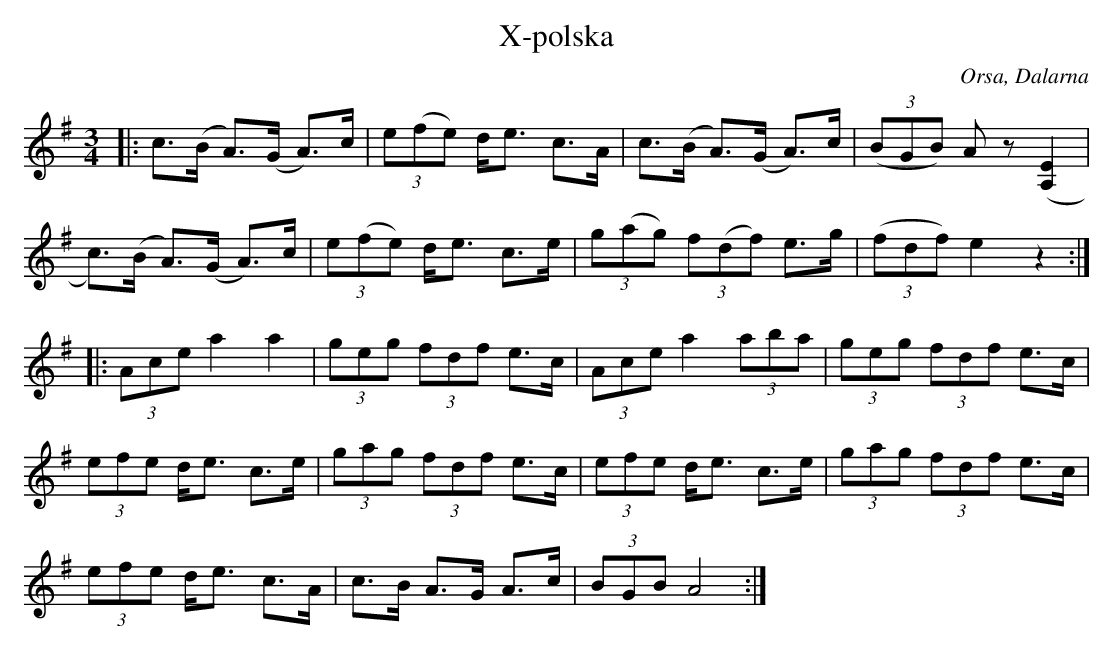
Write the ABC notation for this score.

X:1
T:X-polska
O:Orsa, Dalarna
M:3/4
L:1/8
K:Ador
|: c>(B A)>(G A)>c | (3e(fe) d<e c>A |  c>(B A)>(G A)>c | (3(BGB) Az ([E2A,2] |
c)>(B A)>(G A)>c | (3e(fe) d<e c>e | (3g(ag) (3f(df) e>g | (3(fdf) e2 z2 :|
|: (3Ace a2 a2 | (3geg (3fdf e>c |(3Ace a2 (3aba | (3geg (3fdf e>c |
(3efe d<e c>e | (3gag (3fdf e>c |  (3efe d<e c>e |  (3gag (3fdf e>c |
(3efe d<e c>A |  c>B A>G A>c | (3BGB A4 :|
